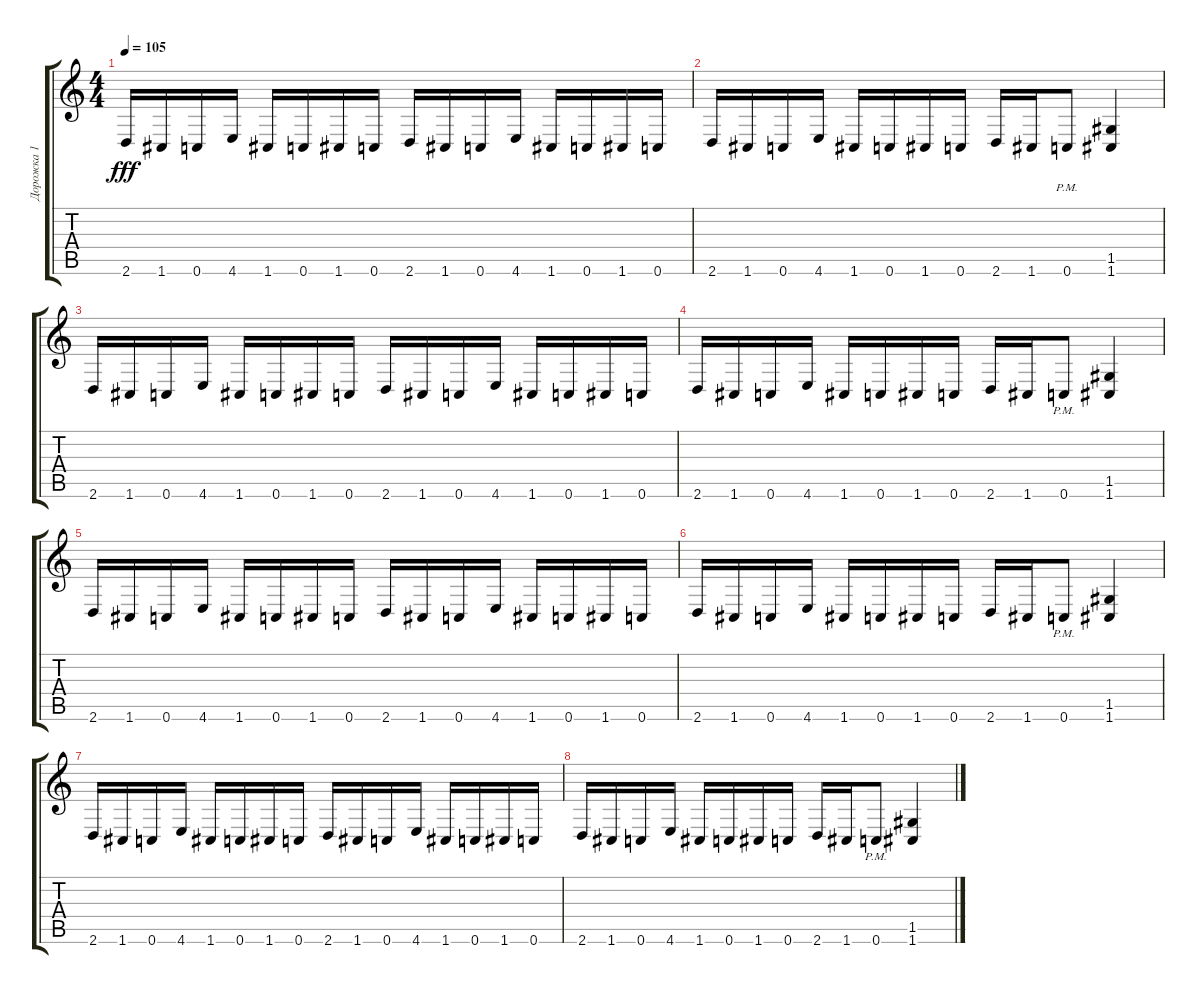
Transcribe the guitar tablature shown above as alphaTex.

\track ("Дорожка 1" "Дорожка 1") {instrument overdrivenguitar}
\staff {score tabs}
\tuning (D4 A3 F3 C3 G2 C2) {hide}
\ts (4 4)
\tempo 105
\clef g2
\ks c
2.6.16{dy fff} 1.6.16 0.6.16 4.6.16 1.6.16 0.6.16 1.6.16 0.6.16 2.6.16 1.6.16 0.6.16 4.6.16 1.6.16 0.6.16 1.6.16 0.6.16 |
2.6.16 1.6.16 0.6.16 4.6.16 1.6.16 0.6.16 1.6.16 0.6.16 2.6.16 1.6.16 0.6{pm}.8 (1.5 1.6).4 |
2.6.16 1.6.16 0.6.16 4.6.16 1.6.16 0.6.16 1.6.16 0.6.16 2.6.16 1.6.16 0.6.16 4.6.16 1.6.16 0.6.16 1.6.16 0.6.16 |
2.6.16 1.6.16 0.6.16 4.6.16 1.6.16 0.6.16 1.6.16 0.6.16 2.6.16 1.6.16 0.6{pm}.8 (1.5 1.6).4 |
2.6.16 1.6.16 0.6.16 4.6.16 1.6.16 0.6.16 1.6.16 0.6.16 2.6.16 1.6.16 0.6.16 4.6.16 1.6.16 0.6.16 1.6.16 0.6.16 |
2.6.16 1.6.16 0.6.16 4.6.16 1.6.16 0.6.16 1.6.16 0.6.16 2.6.16 1.6.16 0.6{pm}.8 (1.5 1.6).4 |
2.6.16 1.6.16 0.6.16 4.6.16 1.6.16 0.6.16 1.6.16 0.6.16 2.6.16 1.6.16 0.6.16 4.6.16 1.6.16 0.6.16 1.6.16 0.6.16 |
2.6.16 1.6.16 0.6.16 4.6.16 1.6.16 0.6.16 1.6.16 0.6.16 2.6.16 1.6.16 0.6{pm}.8 (1.5 1.6).4
